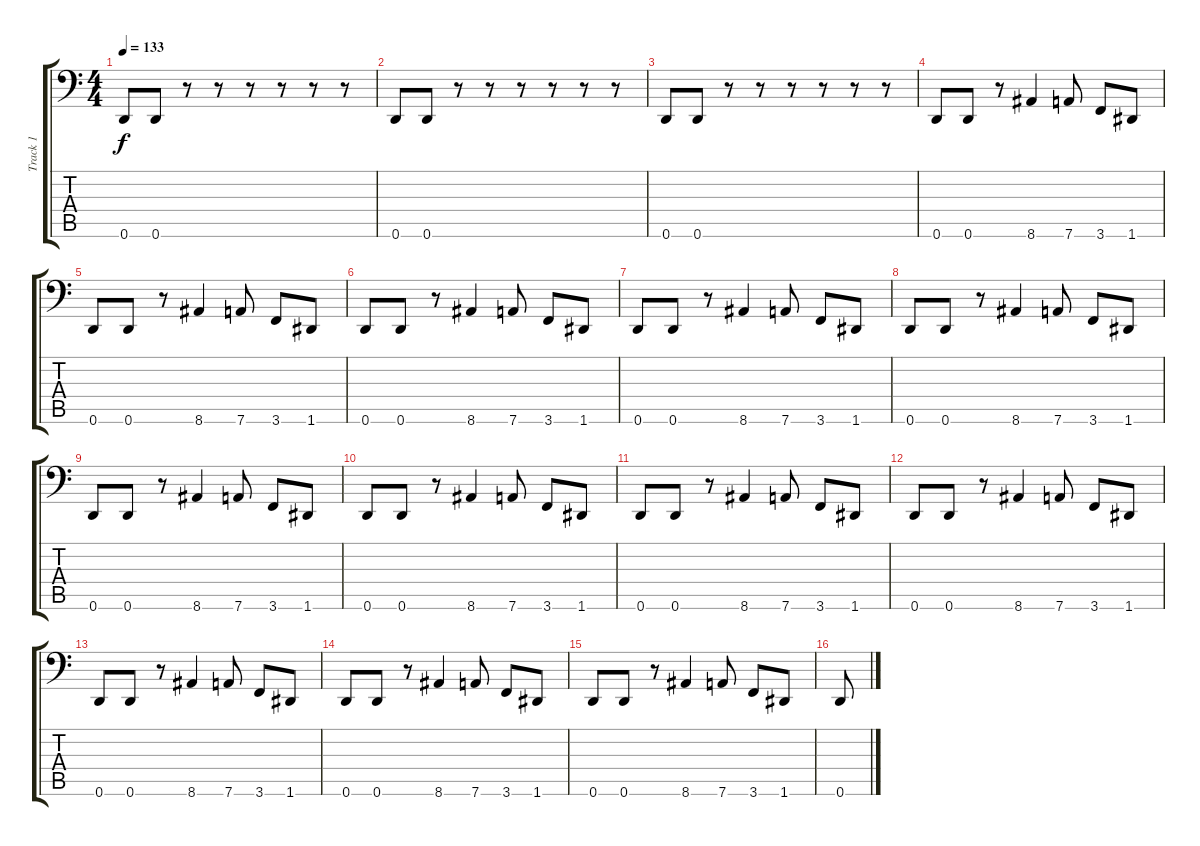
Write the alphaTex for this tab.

\track ("Track 1" "Track 1") {instrument electricbasspick}
\staff {score tabs}
\tuning (E3 B2 G2 D2 A1 D1) {hide}
\ts (4 4)
\tempo 133
\clef f4
\ks c
0.6.8{dy f} 0.6.8 r.8 r.8 r.8 r.8 r.8 r.8 |
0.6.8 0.6.8 r.8 r.8 r.8 r.8 r.8 r.8 |
0.6.8 0.6.8 r.8 r.8 r.8 r.8 r.8 r.8 |
0.6.8 0.6.8 r.8 8.6.4 7.6.8 3.6.8 1.6.8 |
0.6.8 0.6.8 r.8 8.6.4 7.6.8 3.6.8 1.6.8 |
0.6.8 0.6.8 r.8 8.6.4 7.6.8 3.6.8 1.6.8 |
0.6.8 0.6.8 r.8 8.6.4 7.6.8 3.6.8 1.6.8 |
0.6.8 0.6.8 r.8 8.6.4 7.6.8 3.6.8 1.6.8 |
0.6.8 0.6.8 r.8 8.6.4 7.6.8 3.6.8 1.6.8 |
0.6.8 0.6.8 r.8 8.6.4 7.6.8 3.6.8 1.6.8 |
0.6.8 0.6.8 r.8 8.6.4 7.6.8 3.6.8 1.6.8 |
0.6.8 0.6.8 r.8 8.6.4 7.6.8 3.6.8 1.6.8 |
0.6.8 0.6.8 r.8 8.6.4 7.6.8 3.6.8 1.6.8 |
0.6.8 0.6.8 r.8 8.6.4 7.6.8 3.6.8 1.6.8 |
0.6.8 0.6.8 r.8 8.6.4 7.6.8 3.6.8 1.6.8 |
0.6.8
